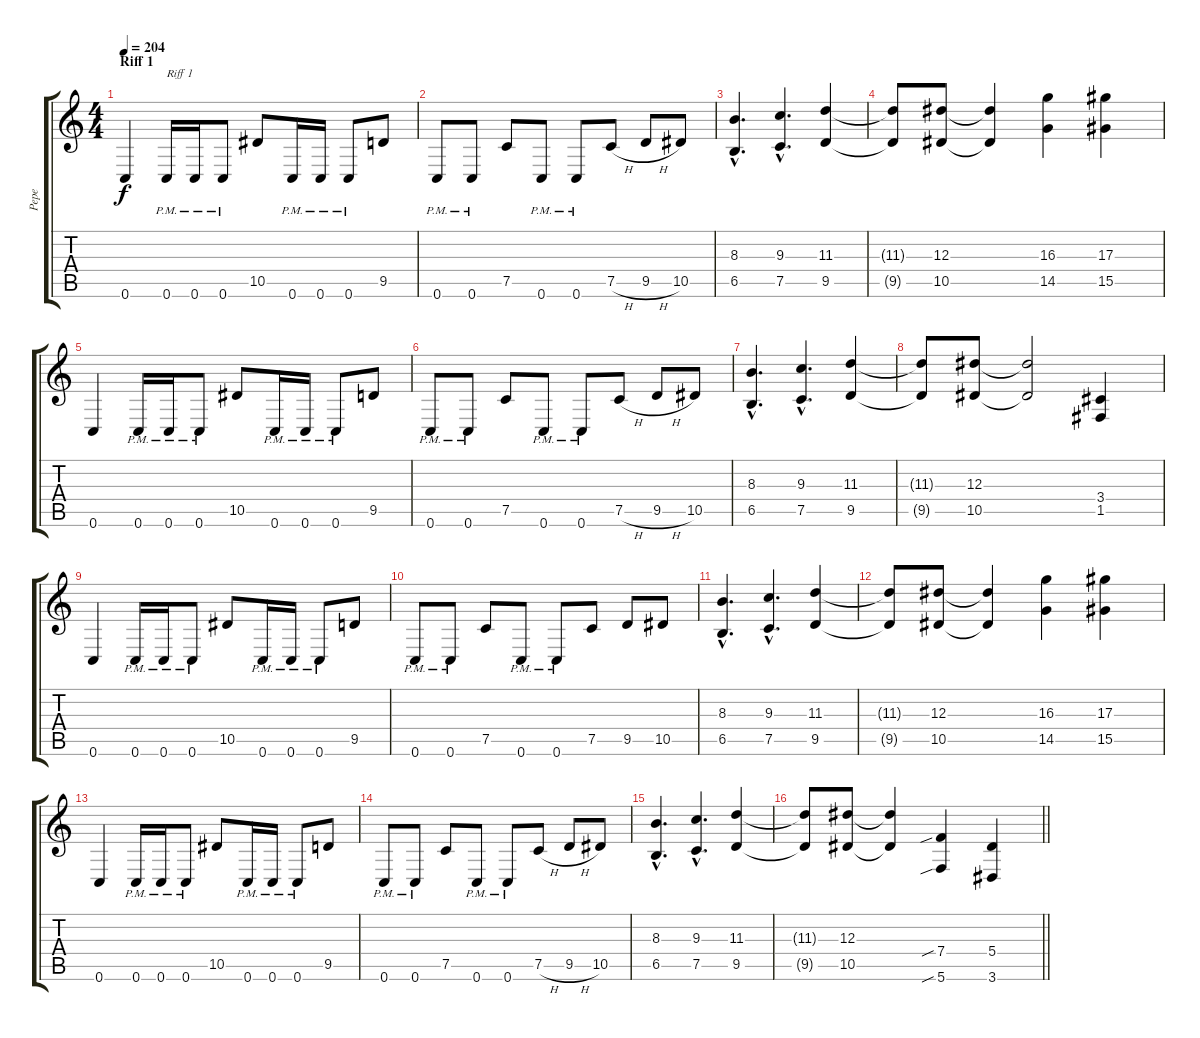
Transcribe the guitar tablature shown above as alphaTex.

\track ("Pepe" "Pepe") {instrument overdrivenguitar}
\staff {score tabs}
\tuning (C4 G3 Eb3 Bb2 F2 C2) {hide}
\ts (4 4)
\section ("" "Riff 1")
\tempo 204
\clef g2
\ks c
0.6.4{dy f instrument overdrivenguitar} 0.6{pm}.16{txt "Riff 1"} 0.6{pm}.16 0.6{pm}.8 10.5.8 0.6{pm}.16 0.6{pm}.16 0.6{pm}.8 9.5.8 |
0.6{pm}.8 0.6{pm}.8 7.5.8 0.6{pm}.8 0.6{pm}.8 7.5{h}.8 9.5{h}.8 10.5.8 |
(8.3{hac} 6.5{hac}).4{d} (9.3{hac} 7.5{hac}).4{d} (11.3 9.5).4 |
(11.3{t} 9.5{t}).8 (12.3 10.5).8 (12.3{t} 10.5{t}).4 (16.3 14.5).4 (17.3 15.5).4 |
0.6.4 0.6{pm}.16 0.6{pm}.16 0.6{pm}.8 10.5.8 0.6{pm}.16 0.6{pm}.16 0.6{pm}.8 9.5.8 |
0.6{pm}.8 0.6{pm}.8 7.5.8 0.6{pm}.8 0.6{pm}.8 7.5{h}.8 9.5{h}.8 10.5.8 |
(8.3{hac} 6.5{hac}).4{d} (9.3{hac} 7.5{hac}).4{d} (11.3 9.5).4 |
(11.3{t} 9.5{t}).8 (12.3 10.5).8 (12.3{t} 10.5{t}).2 (3.4 1.5).4 |
0.6.4 0.6{pm}.16 0.6{pm}.16 0.6{pm}.8 10.5.8 0.6{pm}.16 0.6{pm}.16 0.6{pm}.8 9.5.8 |
0.6{pm}.8 0.6{pm}.8 7.5.8 0.6{pm}.8 0.6{pm}.8 7.5.8 9.5.8 10.5.8 |
(8.3{hac} 6.5{hac}).4{d} (9.3{hac} 7.5{hac}).4{d} (11.3 9.5).4 |
(11.3{t} 9.5{t}).8 (12.3 10.5).8 (12.3{t} 10.5{t}).4 (16.3 14.5).4 (17.3 15.5).4 |
0.6.4 0.6{pm}.16 0.6{pm}.16 0.6{pm}.8 10.5.8 0.6{pm}.16 0.6{pm}.16 0.6{pm}.8 9.5.8 |
0.6{pm}.8 0.6{pm}.8 7.5.8 0.6{pm}.8 0.6{pm}.8 7.5{h}.8 9.5{h}.8 10.5.8 |
(8.3{hac} 6.5{hac}).4{d} (9.3{hac} 7.5{hac}).4{d} (11.3 9.5).4 |
\barLineRight lightlight
(11.3{t} 9.5{t}).8 (12.3 10.5).8 (12.3{t} 10.5{t}).4 (7.4{sib} 5.6{sib}).4 (5.4 3.6).4
